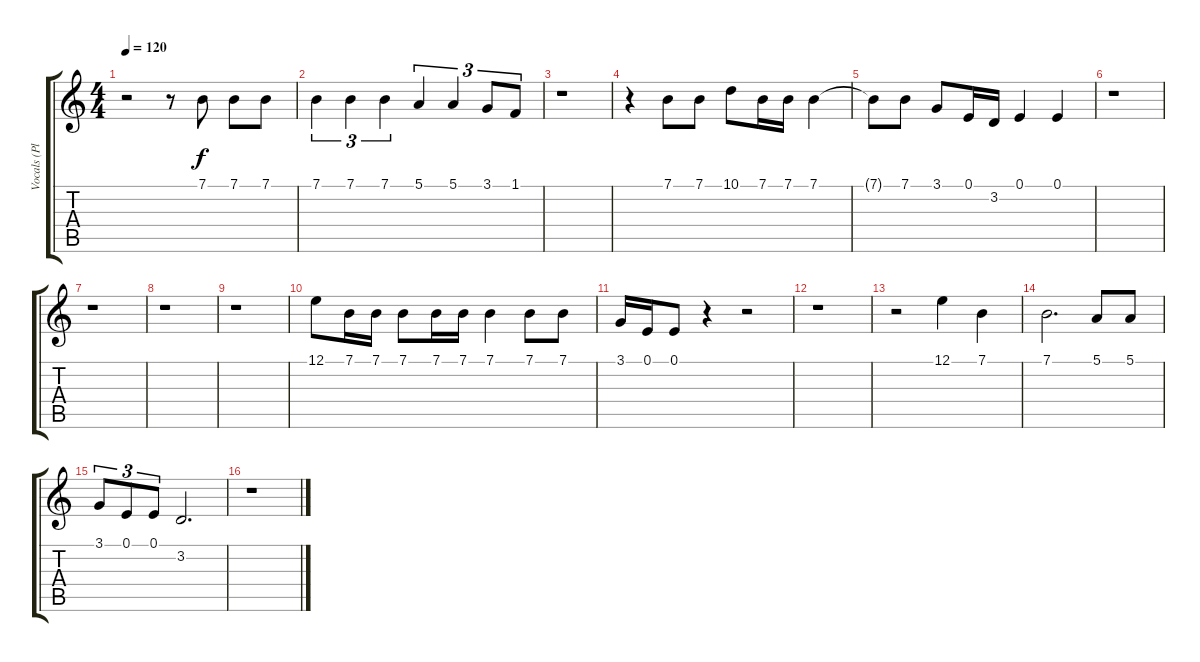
\track ("Vocals (Plant)" "Vocals (Pl") {instrument lead2sawtooth}
\staff {score tabs}
\tuning (E4 B3 G3 D3 A2 E2) {hide}
\ts (4 4)
\tempo 120
\clef g2
\ks c
r.2{dy f} r.8 7.1.8 7.1.8 7.1.8 |
7.1.4{tu (3 2)} 7.1.4{tu (3 2)} 7.1.4{tu (3 2)} 5.1.4{tu (3 2)} 5.1.4{tu (3 2)} 3.1.8{tu (3 2)} 1.1.8{tu (3 2)} |
r.1 |
r.4 7.1.8 7.1.8 10.1.8 7.1.16 7.1.16 7.1.4 |
7.1{t}.8 7.1.8 3.1.8 0.1.16 3.2.16 0.1.4 0.1.4 |
r.1 |
r.1 |
r.1 |
r.1 |
12.1.8 7.1.16 7.1.16 7.1.8 7.1.16 7.1.16 7.1.4 7.1.8 7.1.8 |
3.1.16 0.1.16 0.1.8 r.4 r.2 |
r.1 |
r.2 12.1.4 7.1.4 |
7.1.2{d} 5.1.8 5.1.8 |
3.1.8{tu (3 2)} 0.1.8{tu (3 2)} 0.1.8{tu (3 2)} 3.2.2{d} |
r.1
